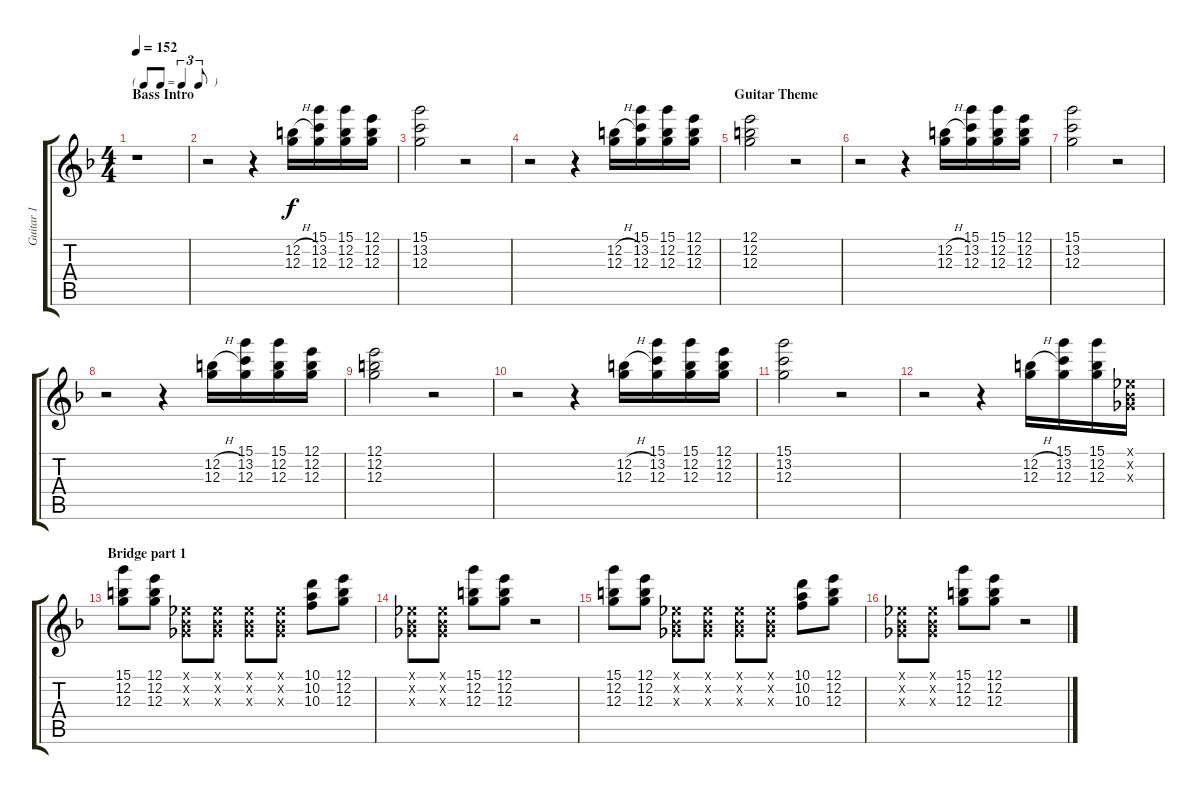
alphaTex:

\track ("Guitar 1" "Guitar 1") {instrument electricguitarclean}
\staff {score tabs}
\tuning (E4 B3 G3 D3 A2 E2) {hide}
\ts (4 4)
\tf triplet8th
\section ("" "Bass Intro")
\tempo 152
\clef g2
\ks f
r.1{dy f instrument electricguitarclean} |
r.2 r.4 (12.2{h} 12.3).16 (15.1 13.2 12.3).16 (15.1 12.2 12.3).16 (12.1 12.2 12.3).16 |
(15.1 13.2 12.3).2 r.2 |
r.2 r.4 (12.2{h} 12.3).16 (15.1 13.2 12.3).16 (15.1 12.2 12.3).16 (12.1 12.2 12.3).16 |
\section ("" "Guitar Theme")
(12.1 12.2 12.3).2 r.2 |
r.2 r.4 (12.2{h} 12.3).16 (15.1 13.2 12.3).16 (15.1 12.2 12.3).16 (12.1 12.2 12.3).16 |
(15.1 13.2 12.3).2 r.2 |
r.2 r.4 (12.2{h} 12.3).16 (15.1 13.2 12.3).16 (15.1 12.2 12.3).16 (12.1 12.2 12.3).16 |
(12.1 12.2 12.3).2 r.2 |
r.2 r.4 (12.2{h} 12.3).16 (15.1 13.2 12.3).16 (15.1 12.2 12.3).16 (12.1 12.2 12.3).16 |
(15.1 13.2 12.3).2 r.2 |
r.2 r.4 (12.2{h} 12.3).16 (15.1 13.2 12.3).16 (15.1 12.2 12.3).16 (-1.1{x} -1.2{x} -1.3{x}).16 |
\section ("" "Bridge part 1")
(15.1 12.2 12.3).8 (12.1 12.2 12.3).8 (-1.1{x} -1.2{x} -1.3{x}).8 (-1.1{x} -1.2{x} -1.3{x}).8 (-1.1{x} -1.2{x} -1.3{x}).8 (-1.1{x} -1.2{x} -1.3{x}).8 (10.1 10.2 10.3).8 (12.1 12.2 12.3).8 |
(-1.1{x} -1.2{x} -1.3{x}).8 (-1.1{x} -1.2{x} -1.3{x}).8 (15.1 12.2 12.3).8 (12.1 12.2 12.3).8 r.2 |
(15.1 12.2 12.3).8 (12.1 12.2 12.3).8 (-1.1{x} -1.2{x} -1.3{x}).8 (-1.1{x} -1.2{x} -1.3{x}).8 (-1.1{x} -1.2{x} -1.3{x}).8 (-1.1{x} -1.2{x} -1.3{x}).8 (10.1 10.2 10.3).8 (12.1 12.2 12.3).8 |
(-1.1{x} -1.2{x} -1.3{x}).8 (-1.1{x} -1.2{x} -1.3{x}).8 (15.1 12.2 12.3).8 (12.1 12.2 12.3).8 r.2
